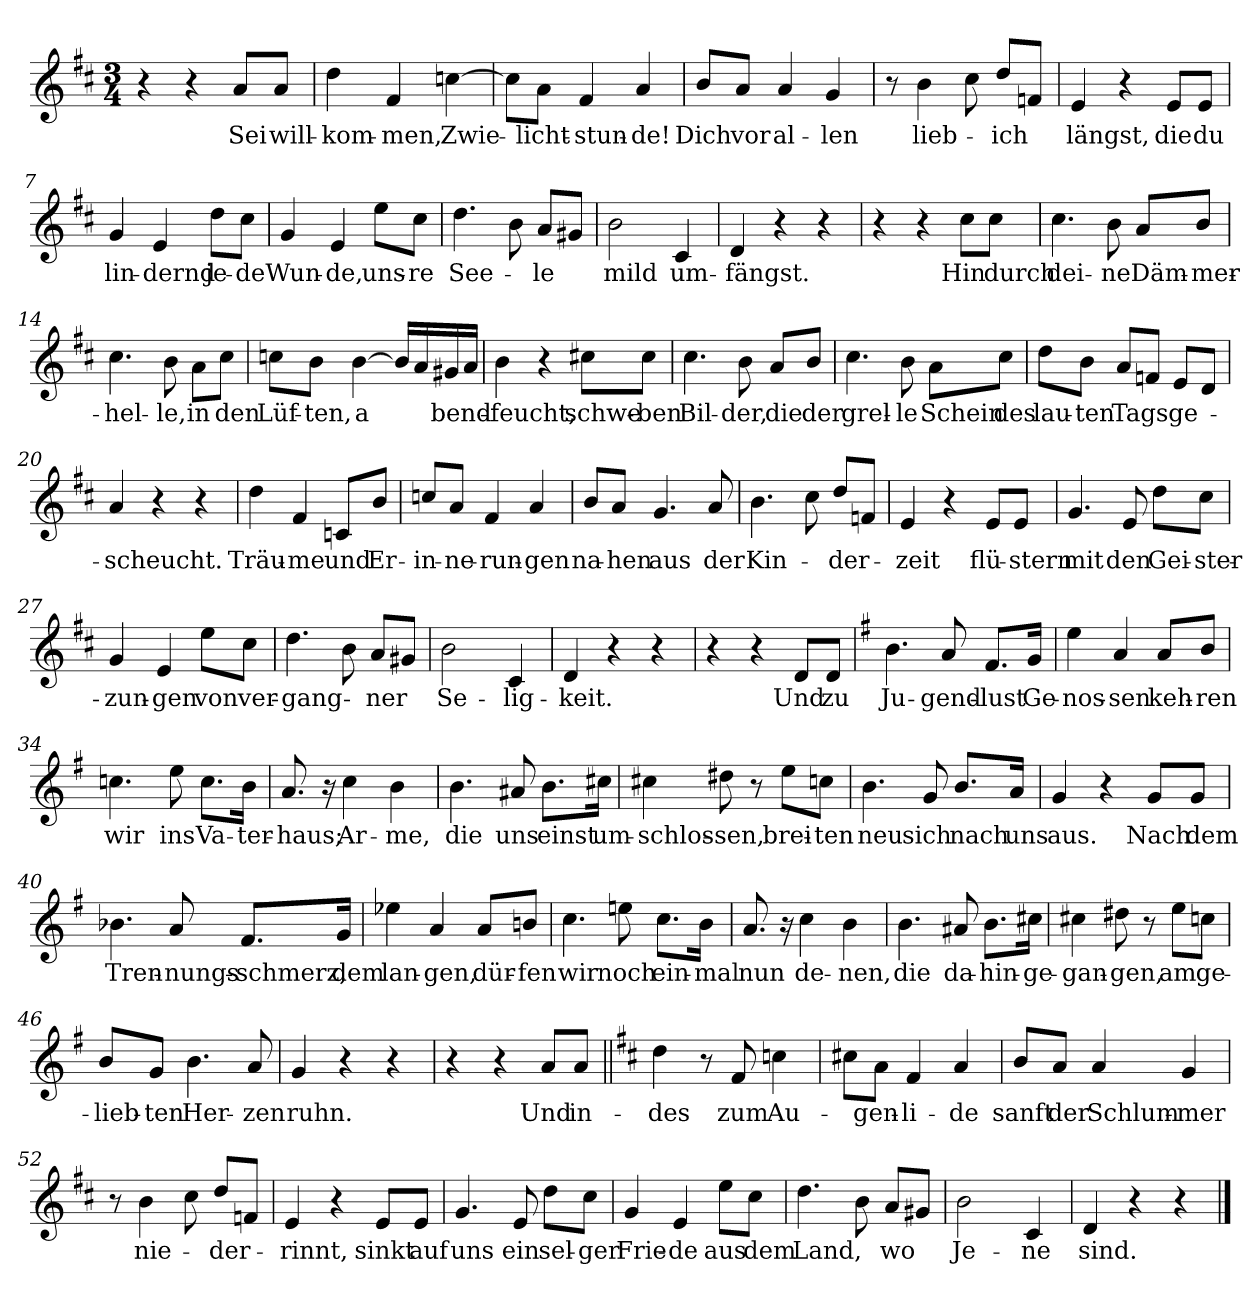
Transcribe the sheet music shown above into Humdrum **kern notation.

**kern	**text
*part1	*part1
*staff1	*staff1
*clefG2	*
*k[f#c#]	*
*M3/4	*
=1	=1
4r	.
4r	.
!	!LO:LY:b
8a/L	Sei
!	!LO:LY:b
8a/J	will-
=2	=2
!	!LO:LY:b
4dd\	-kom-
!	!LO:LY:b
4f#/	-men,
!	!LO:LY:b
[4ccn\	Zwie-
=3	=3
8cc\L]	.
!	!LO:LY:b
8a\J	-licht-
!	!LO:LY:b
4f#/	-stun-
!	!LO:LY:b
4a/	-de!
=4	=4
!	!LO:LY:b
8b/L	Dich
!	!LO:LY:b
8a/J	vor
!	!LO:LY:b
4a/	al-
!	!LO:LY:b
4g/	-len
=5	=5
8r	.
!	!LO:LY:b
4b\	lieb-
8cc#\	.
!	!LO:LY:b
8dd/L	ich
8fn/J	.
=6	=6
!	!LO:LY:b
4e/	längst,
4r	.
!	!LO:LY:b
8e/L	die
!	!LO:LY:b
8e/J	du
=7	=7
!	!LO:LY:b
4g/	lin-
!	!LO:LY:b
4e/	-dernd
!	!LO:LY:b
8dd\L	je-
!	!LO:LY:b
8cc#\J	-de
!!LO:LB:g=z
=8	=8
!	!LO:LY:b
4g/	Wun-
!	!LO:LY:b
4e/	-de,
!	!LO:LY:b
8ee\L	uns-
!	!LO:LY:b
8cc#\J	-re
=9	=9
!	!LO:LY:b
4.dd\	See-
8b\	.
!	!LO:LY:b
8a/L	-le
8g#X/J	.
=10	=10
!	!LO:LY:b
2b\	mild
!	!LO:LY:b
4c#/	um-
=11	=11
!	!LO:LY:b
4d/	-fängst.
4r	.
4r	.
=12	=12
4r	.
4r	.
!	!LO:LY:b
8cc#\L	Hin
!	!LO:LY:b
8cc#\J	durch
=13	=13
!	!LO:LY:b
4.cc#\	dei-
!	!LO:LY:b
8b\	-ne
!	!LO:LY:b
8a/L	Däm-
!	!LO:LY:b
8b/J	-mer-
=14	=14
!	!LO:LY:b
4.cc#\	-hel-
!	!LO:LY:b
8b\	-le,
!	!LO:LY:b
8a\L	in
!	!LO:LY:b
8cc#\J	den
!!LO:LB:g=z
=15	=15
!	!LO:LY:b
8ccn\L	Lüf-
!	!LO:LY:b
8b\J	-ten,
!	!LO:LY:b
[4b\	a
16b/LL]	.
16a/	.
!	!LO:LY:b
16g#X/	bend-
16a/JJ	.
=16	=16
!	!LO:LY:b
4b\	-feucht,
4r	.
!	!LO:LY:b
8cc#X\L	schwe-
!	!LO:LY:b
8cc#\J	-ben
=17	=17
!	!LO:LY:b
4.cc#\	Bil-
!	!LO:LY:b
8b\	-der,
!	!LO:LY:b
8a/L	die
!	!LO:LY:b
8b/J	der
=18	=18
!	!LO:LY:b
4.cc#\	grel-
!	!LO:LY:b
8b\	-le
!	!LO:LY:b
8a\L	Schein
!	!LO:LY:b
8cc#\J	des
=19	=19
!	!LO:LY:b
8dd\L	lau-
!	!LO:LY:b
8b\J	-ten
!	!LO:LY:b
8a/L	Tags
8fn/J	.
!	!LO:LY:b
8e/L	ge-
8d/J	.
=20	=20
!	!LO:LY:b
4a/	-scheucht.
4r	.
4r	.
!!LO:LB:g=z
=21	=21
!	!LO:LY:b
4dd\	Träu-
!	!LO:LY:b
4f#/	-me
!	!LO:LY:b
8cn/L	und
!	!LO:LY:b
8b/J	Er-
=22	=22
!	!LO:LY:b
8ccn/L	-in-
!	!LO:LY:b
8a/J	-ne-
!	!LO:LY:b
4f#/	-run-
!	!LO:LY:b
4a/	-gen
=23	=23
!	!LO:LY:b
8b/L	na-
!	!LO:LY:b
8a/J	-hen
!	!LO:LY:b
4.g/	aus
!	!LO:LY:b
8a/	der
=24	=24
!	!LO:LY:b
4.b\	Kin-
8cc#\	.
!	!LO:LY:b
8dd/L	-der-
8fn/J	.
=25	=25
!	!LO:LY:b
4e/	-zeit
4r	.
!	!LO:LY:b
8e/L	flü-
!	!LO:LY:b
8e/J	-stern
=26	=26
!	!LO:LY:b
4.g/	mit
!	!LO:LY:b
8e/	den
!	!LO:LY:b
8dd\L	Gei-
!	!LO:LY:b
8cc#\J	-ster-
=27	=27
!	!LO:LY:b
4g/	-zun-
!	!LO:LY:b
4e/	-gen
!	!LO:LY:b
8ee\L	von
!	!LO:LY:b
8cc#\J	ver-
!!LO:LB:g=z
=28	=28
!	!LO:LY:b
4.dd\	-gang-
8b\	.
!	!LO:LY:b
8a/L	-ner
8g#X/J	.
=29	=29
!	!LO:LY:b
2b\	Se-
!	!LO:LY:b
4c#/	-lig-
=30	=30
!	!LO:LY:b
4d/	-keit.
4r	.
4r	.
=31	=31
4r	.
4r	.
!	!LO:LY:b
8d/L	Und
!	!LO:LY:b
8d/J	zu
=32	=32
*k[f#]	*
!	!LO:LY:b
4.b\	Ju-
!	!LO:LY:b
8a/	-gend-
!	!LO:LY:b
8.f#/L	-lust
!	!LO:LY:b
16g/Jk	Ge-
=33	=33
!	!LO:LY:b
4ee\	-nos-
!	!LO:LY:b
4a/	-sen
!	!LO:LY:b
8a/L	keh-
!	!LO:LY:b
8b/J	-ren
=34	=34
!	!LO:LY:b
4.ccn\	wir
!	!LO:LY:b
8ee\	ins
!	!LO:LY:b
8.cc\L	Va-
!	!LO:LY:b
16b\Jk	-ter-
=35	=35
!	!LO:LY:b
8.a/	-haus;
16r	.
!	!LO:LY:b
4cc\	Ar-
!	!LO:LY:b
4b\	-me,
!!LO:LB:g=z
=36	=36
!	!LO:LY:b
4.b\	die
!	!LO:LY:b
8a#X/	uns
!	!LO:LY:b
8.b\L	einst
!	!LO:LY:b
16cc#X\Jk	um-
=37	=37
!	!LO:LY:b
4cc#X\	-schlos-
!	!LO:LY:b
8dd#X\	-sen,
8r	.
!	!LO:LY:b
8ee\L	brei-
!	!LO:LY:b
8ccn\J	-ten
=38	=38
!	!LO:LY:b
4.b\	neu
!	!LO:LY:b
8g/	sich
!	!LO:LY:b
8.b/L	nach
!	!LO:LY:b
16a/Jk	uns
=39	=39
!	!LO:LY:b
4g/	aus.
4r	.
!	!LO:LY:b
8g/L	Nach
!	!LO:LY:b
8g/J	dem
=40	=40
!	!LO:LY:b
4.b-X\	Tren-
!	!LO:LY:b
8a/	-nungs-
!	!LO:LY:b
8.f#/L	-schmerz,
!	!LO:LY:b
16g/Jk	dem
=41	=41
!	!LO:LY:b
4ee-X\	lan-
!	!LO:LY:b
4a/	-gen,
!	!LO:LY:b
8a/L	dür-
!	!LO:LY:b
8bn/J	-fen
!!LO:LB:g=z
=42	=42
!	!LO:LY:b
4.cc\	wir
!	!LO:LY:b
8een\	noch
!	!LO:LY:b
8.cc\L	ein-
!	!LO:LY:b
16b\Jk	-mal
=43	=43
!	!LO:LY:b
8.a/	nun
16r	.
!	!LO:LY:b
4cc\	de-
!	!LO:LY:b
4b\	-nen,
=44	=44
!	!LO:LY:b
4.b\	die
!	!LO:LY:b
8a#X/	da-
!	!LO:LY:b
8.b\L	-hin-
!	!LO:LY:b
16cc#X\Jk	-ge-
=45	=45
!	!LO:LY:b
4cc#X\	-gan-
!	!LO:LY:b
8dd#X\	-gen,
8r	.
!	!LO:LY:b
8ee\L	am
!	!LO:LY:b
8ccn\J	ge-
=46	=46
!	!LO:LY:b
8b/L	-lieb-
!	!LO:LY:b
8g/J	-ten
!	!LO:LY:b
4.b\	-Her-
!	!LO:LY:b
8a/	-zen
=47	=47
!	!LO:LY:b
4g/	ruhn.
4r	.
4r	.
=48	=48
4r	.
4r	.
!	!LO:LY:b
8a/L	Und
!	!LO:LY:b
8a/J	in-
!!LO:LB:g=z
=49||	=49||
*k[f#c#]	*
!	!LO:LY:b
4dd\	des
8r	.
!	!LO:LY:b
8f#/	zum
!	!LO:LY:b
4ccn\	Au-
=50	=50
8cc#X\L	.
!	!LO:LY:b
8a\J	-gen-
!	!LO:LY:b
4f#/	-li-
!	!LO:LY:b
4a/	-de
=51	=51
!	!LO:LY:b
8b/L	sanft
!	!LO:LY:b
8a/J	der
!	!LO:LY:b
4a/	Schlum-
!	!LO:LY:b
4g/	-mer
=52	=52
8r	.
!	!LO:LY:b
4b\	nie-
8cc#\	.
!	!LO:LY:b
8dd/L	-der-
8fn/J	.
=53	=53
!	!LO:LY:b
4e/	-rinnt,
4r	.
!	!LO:LY:b
8e/L	sinkt
!	!LO:LY:b
8e/J	auf
=54	=54
!	!LO:LY:b
4.g/	uns
!	!LO:LY:b
8e/	ein
!	!LO:LY:b
8dd\L	sel-
!	!LO:LY:b
8cc#\J	-ger
=55	=55
!	!LO:LY:b
4g/	Frie-
!	!LO:LY:b
4e/	-de
!	!LO:LY:b
8ee\L	aus
!	!LO:LY:b
8cc#\J	dem
!!LO:LB:g=z
=56	=56
!	!LO:LY:b
4.dd\	Land,
8b\	.
!	!LO:LY:b
8a/L	wo
8g#X/J	.
=57	=57
!	!LO:LY:b
2b\	Je-
!	!LO:LY:b
4c#/	-ne
=58	=58
!	!LO:LY:b
4d/	sind.
4r	.
4r	.
==	==
*-	*-
